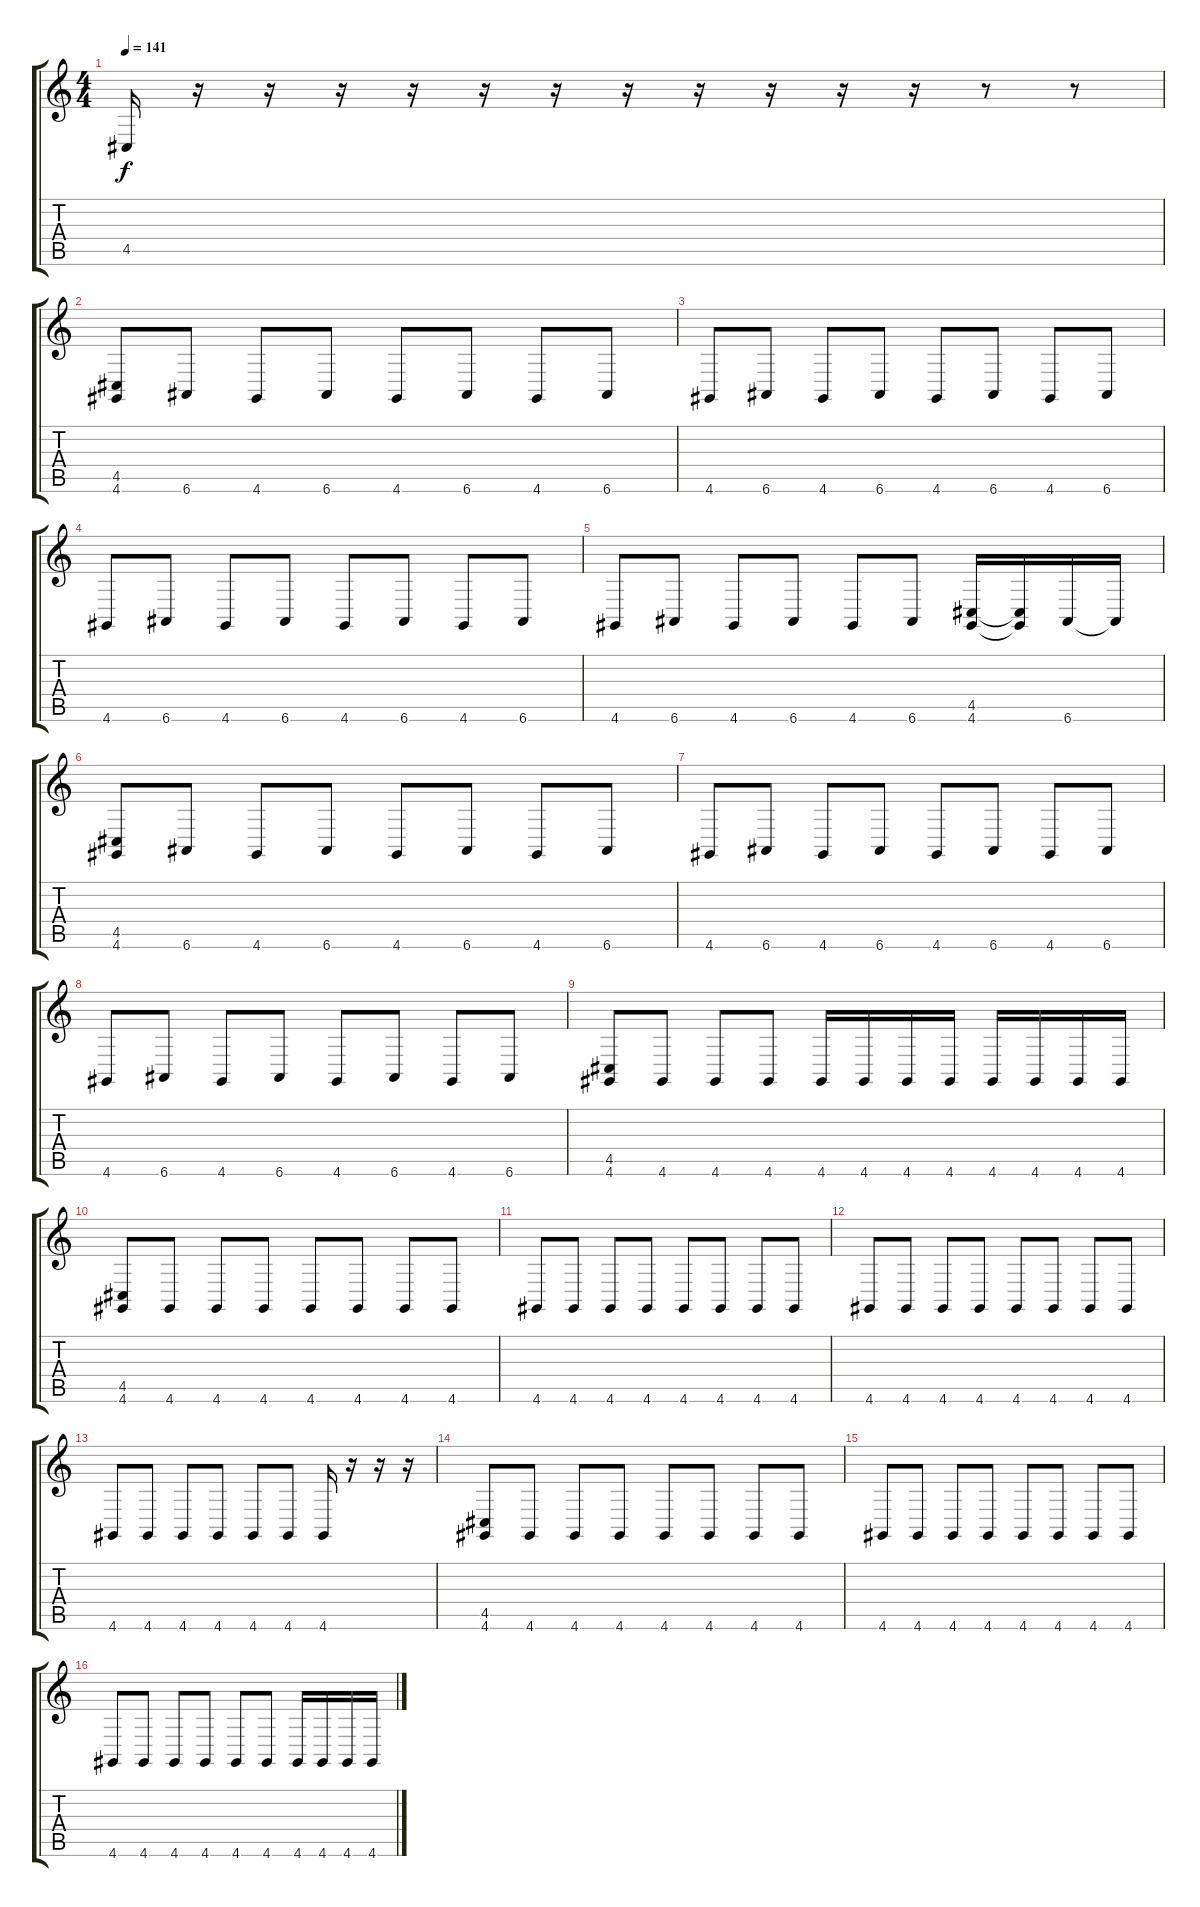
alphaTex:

\track "" {instrument acousticgrandpiano}
\staff {score tabs}
\tuning (E4 B3 G3 D3 A2 E2) {hide}
\ts (4 4)
\tempo 141
\clef g2
\ks c
4.5.16{dy f} r.16 r.16 r.16 r.16 r.16 r.16 r.16 r.16 r.16 r.16 r.16 r.8 r.8 |
(4.5 4.6).8 6.6.8 4.6.8 6.6.8 4.6.8 6.6.8 4.6.8 6.6.8 |
4.6.8 6.6.8 4.6.8 6.6.8 4.6.8 6.6.8 4.6.8 6.6.8 |
4.6.8 6.6.8 4.6.8 6.6.8 4.6.8 6.6.8 4.6.8 6.6.8 |
4.6.8 6.6.8 4.6.8 6.6.8 4.6.8 6.6.8 (4.5 4.6).16 (4.5{t} 4.6{t}).16 6.6.16 6.6{t}.16 |
(4.5 4.6).8 6.6.8 4.6.8 6.6.8 4.6.8 6.6.8 4.6.8 6.6.8 |
4.6.8 6.6.8 4.6.8 6.6.8 4.6.8 6.6.8 4.6.8 6.6.8 |
4.6.8 6.6.8 4.6.8 6.6.8 4.6.8 6.6.8 4.6.8 6.6.8 |
(4.5 4.6).8 4.6.8 4.6.8 4.6.8 4.6.16 4.6.16 4.6.16 4.6.16 4.6.16 4.6.16 4.6.16 4.6.16 |
(4.5 4.6).8 4.6.8 4.6.8 4.6.8 4.6.8 4.6.8 4.6.8 4.6.8 |
4.6.8 4.6.8 4.6.8 4.6.8 4.6.8 4.6.8 4.6.8 4.6.8 |
4.6.8 4.6.8 4.6.8 4.6.8 4.6.8 4.6.8 4.6.8 4.6.8 |
4.6.8 4.6.8 4.6.8 4.6.8 4.6.8 4.6.8 4.6.16 r.16 r.16 r.16 |
(4.5 4.6).8 4.6.8 4.6.8 4.6.8 4.6.8 4.6.8 4.6.8 4.6.8 |
4.6.8 4.6.8 4.6.8 4.6.8 4.6.8 4.6.8 4.6.8 4.6.8 |
4.6.8 4.6.8 4.6.8 4.6.8 4.6.8 4.6.8 4.6.16 4.6.16 4.6.16 4.6.16
